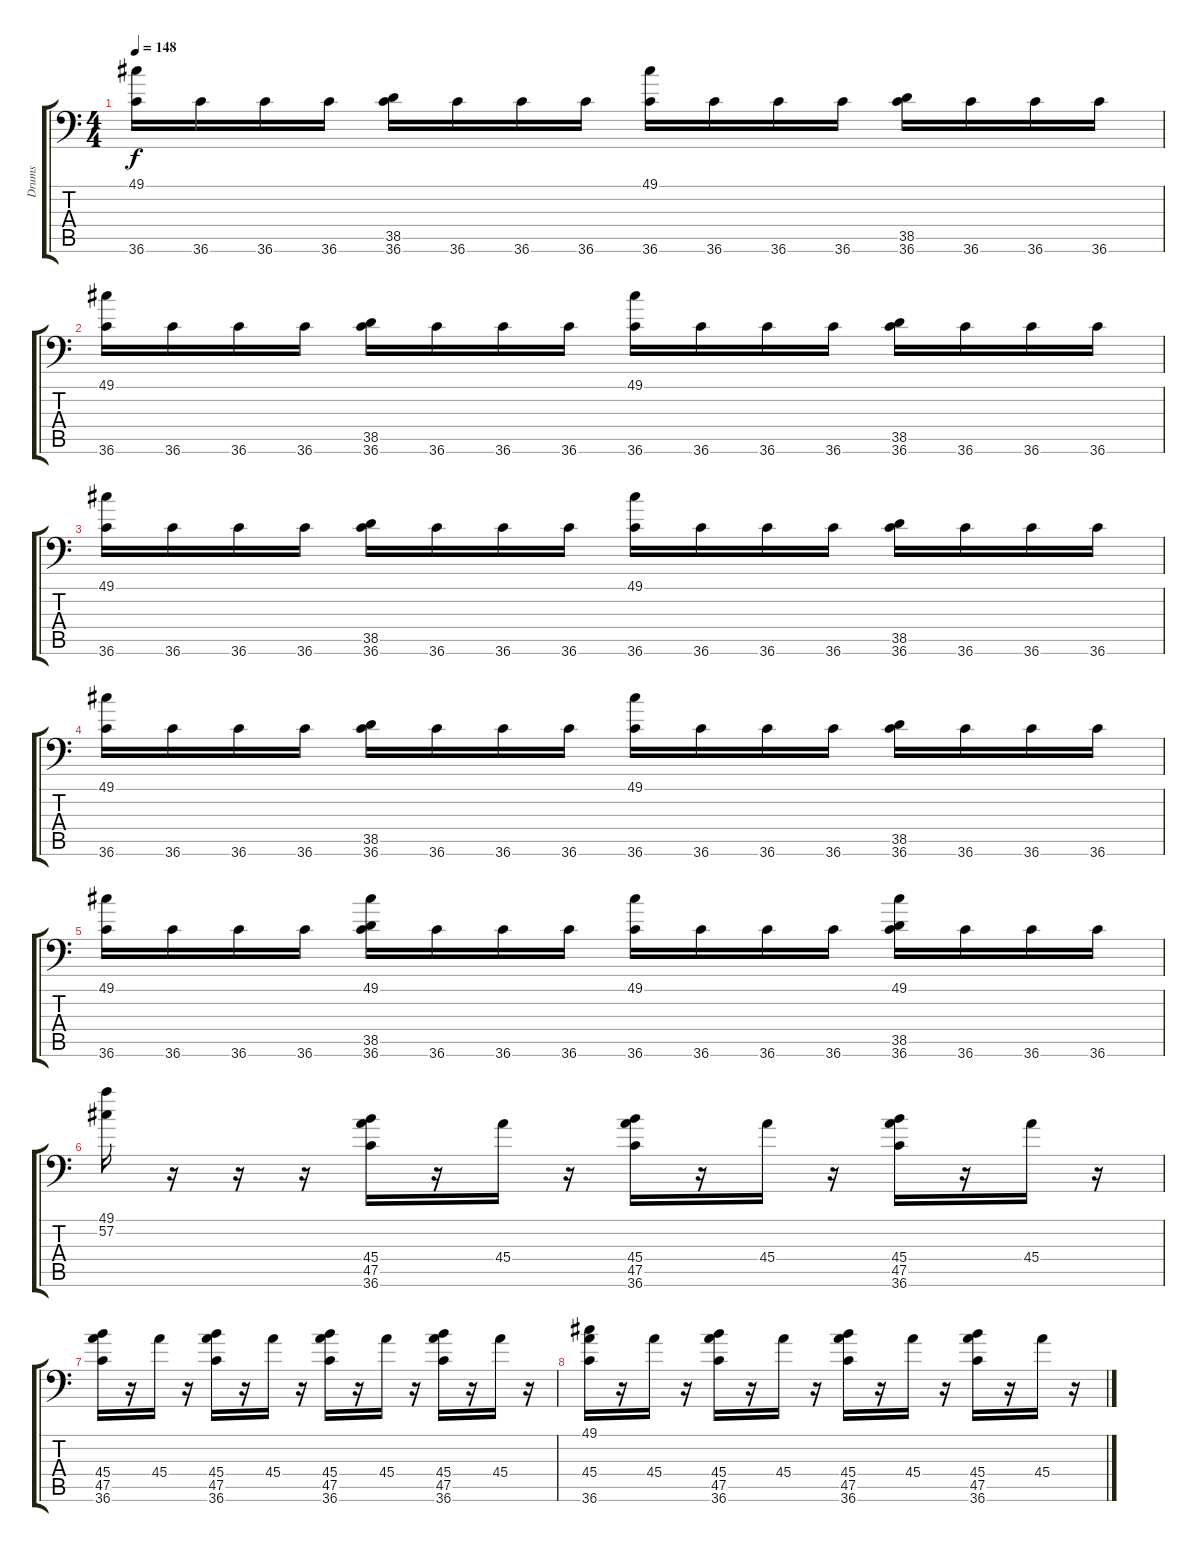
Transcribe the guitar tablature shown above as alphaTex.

\track ("Drums" "Drums") {instrument acousticgrandpiano}
\staff {score tabs}
\tuning (C-1 C-1 C-1 C-1 C-1 C-1) {hide}
\ts (4 4)
\tempo 148
\clef f4
\ks c
(49.1 36.6).16{dy f} 36.6.16 36.6.16 36.6.16 (38.5 36.6).16 36.6.16 36.6.16 36.6.16 (49.1 36.6).16 36.6.16 36.6.16 36.6.16 (38.5 36.6).16 36.6.16 36.6.16 36.6.16 |
(49.1 36.6).16 36.6.16 36.6.16 36.6.16 (38.5 36.6).16 36.6.16 36.6.16 36.6.16 (49.1 36.6).16 36.6.16 36.6.16 36.6.16 (38.5 36.6).16 36.6.16 36.6.16 36.6.16 |
(49.1 36.6).16 36.6.16 36.6.16 36.6.16 (38.5 36.6).16 36.6.16 36.6.16 36.6.16 (49.1 36.6).16 36.6.16 36.6.16 36.6.16 (38.5 36.6).16 36.6.16 36.6.16 36.6.16 |
(49.1 36.6).16 36.6.16 36.6.16 36.6.16 (38.5 36.6).16 36.6.16 36.6.16 36.6.16 (49.1 36.6).16 36.6.16 36.6.16 36.6.16 (38.5 36.6).16 36.6.16 36.6.16 36.6.16 |
(49.1 36.6).16 36.6.16 36.6.16 36.6.16 (49.1 38.5 36.6).16 36.6.16 36.6.16 36.6.16 (49.1 36.6).16 36.6.16 36.6.16 36.6.16 (49.1 38.5 36.6).16 36.6.16 36.6.16 36.6.16 |
(49.1 57.2).16 r.16 r.16 r.16 (45.4 47.5 36.6).16 r.16 45.4.16 r.16 (45.4 47.5 36.6).16 r.16 45.4.16 r.16 (45.4 47.5 36.6).16 r.16 45.4.16 r.16 |
(45.4 47.5 36.6).16 r.16 45.4.16 r.16 (45.4 47.5 36.6).16 r.16 45.4.16 r.16 (45.4 47.5 36.6).16 r.16 45.4.16 r.16 (45.4 47.5 36.6).16 r.16 45.4.16 r.16 |
(49.1 45.4 36.6).16 r.16 45.4.16 r.16 (45.4 47.5 36.6).16 r.16 45.4.16 r.16 (45.4 47.5 36.6).16 r.16 45.4.16 r.16 (45.4 47.5 36.6).16 r.16 45.4.16 r.16
